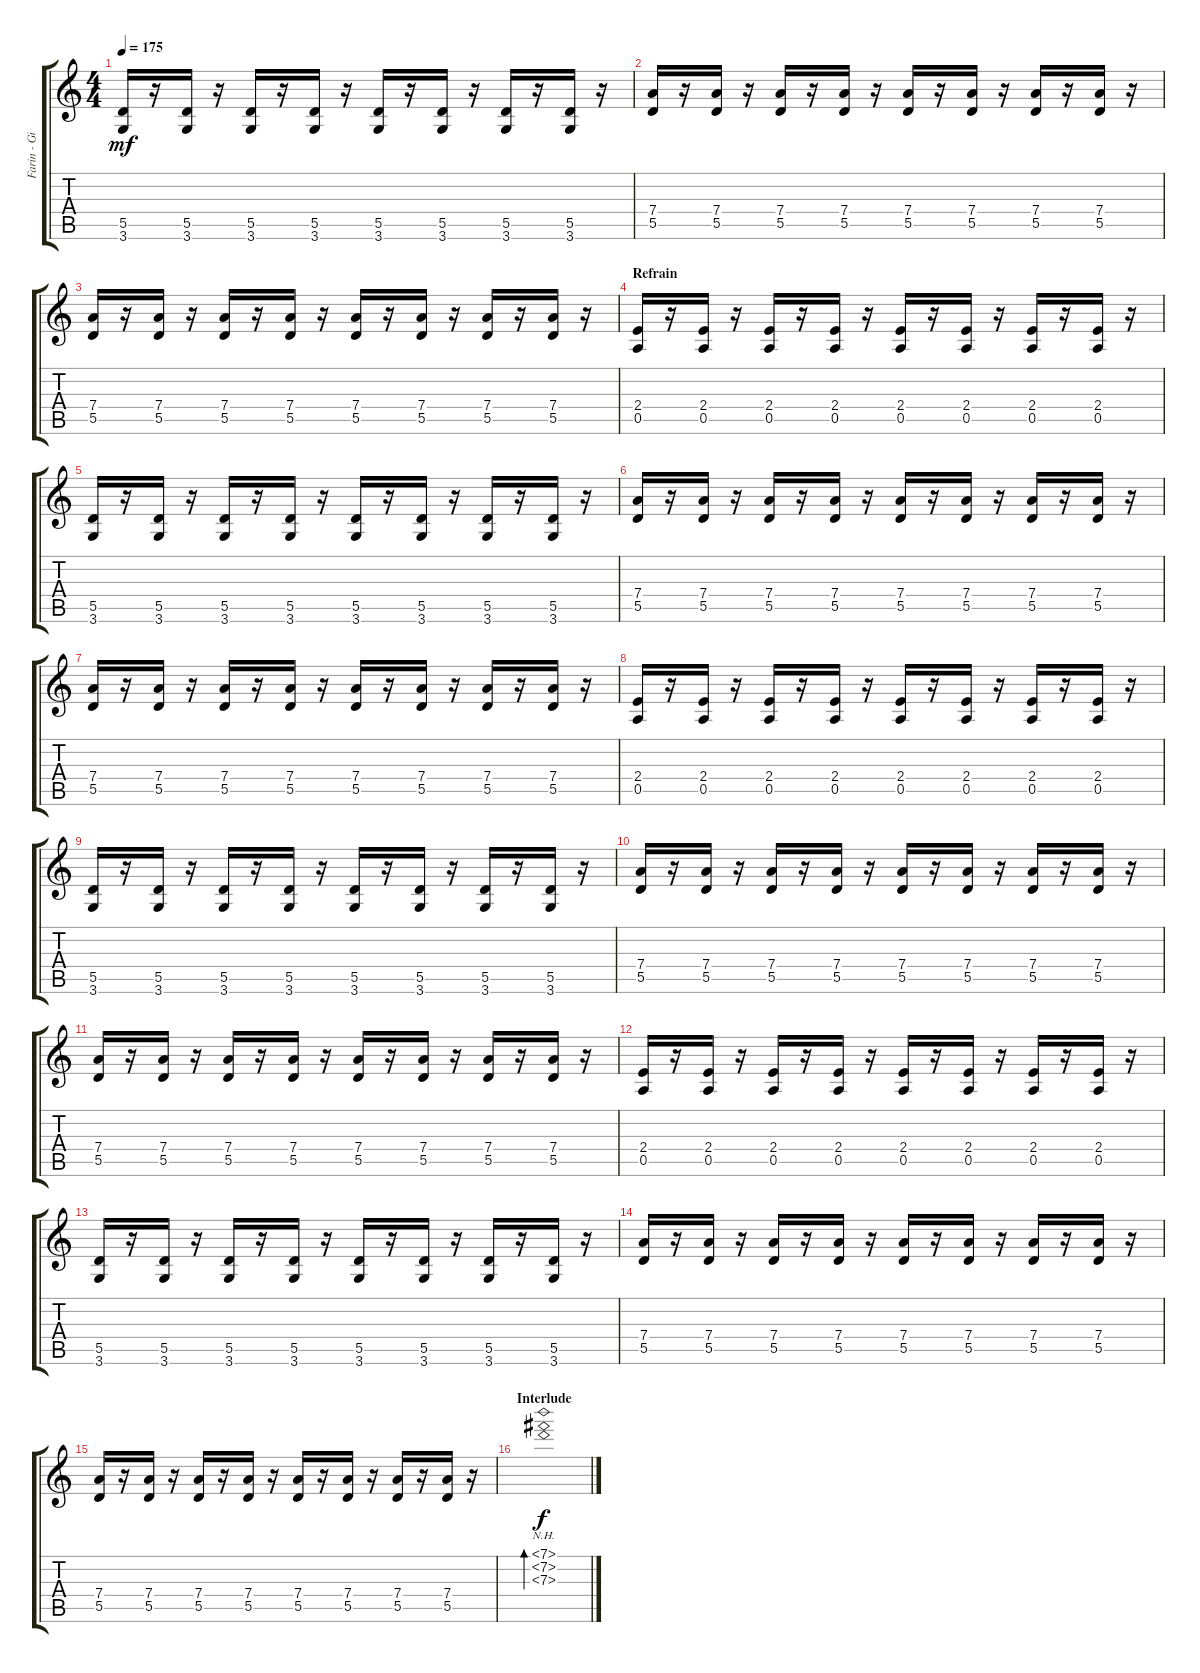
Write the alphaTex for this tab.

\track ("Farin - Gitarre I" "Farin - Gi") {instrument overdrivenguitar}
\staff {score tabs}
\tuning (E4 B3 G3 D3 A2 E2) {hide}
\ts (4 4)
\tempo 175
\clef g2
\ks c
(5.5 3.6).16{dy mf} r.16 (5.5 3.6).16 r.16 (5.5 3.6).16 r.16 (5.5 3.6).16 r.16 (5.5 3.6).16 r.16 (5.5 3.6).16 r.16 (5.5 3.6).16 r.16 (5.5 3.6).16 r.16 |
(7.4 5.5).16 r.16 (7.4 5.5).16 r.16 (7.4 5.5).16 r.16 (7.4 5.5).16 r.16 (7.4 5.5).16 r.16 (7.4 5.5).16 r.16 (7.4 5.5).16 r.16 (7.4 5.5).16 r.16 |
(7.4 5.5).16 r.16 (7.4 5.5).16 r.16 (7.4 5.5).16 r.16 (7.4 5.5).16 r.16 (7.4 5.5).16 r.16 (7.4 5.5).16 r.16 (7.4 5.5).16 r.16 (7.4 5.5).16 r.16 |
\section ("" "Refrain")
(2.4 0.5).16 r.16 (2.4 0.5).16 r.16 (2.4 0.5).16 r.16 (2.4 0.5).16 r.16 (2.4 0.5).16 r.16 (2.4 0.5).16 r.16 (2.4 0.5).16 r.16 (2.4 0.5).16 r.16 |
(5.5 3.6).16 r.16 (5.5 3.6).16 r.16 (5.5 3.6).16 r.16 (5.5 3.6).16 r.16 (5.5 3.6).16 r.16 (5.5 3.6).16 r.16 (5.5 3.6).16 r.16 (5.5 3.6).16 r.16 |
(7.4 5.5).16 r.16 (7.4 5.5).16 r.16 (7.4 5.5).16 r.16 (7.4 5.5).16 r.16 (7.4 5.5).16 r.16 (7.4 5.5).16 r.16 (7.4 5.5).16 r.16 (7.4 5.5).16 r.16 |
(7.4 5.5).16 r.16 (7.4 5.5).16 r.16 (7.4 5.5).16 r.16 (7.4 5.5).16 r.16 (7.4 5.5).16 r.16 (7.4 5.5).16 r.16 (7.4 5.5).16 r.16 (7.4 5.5).16 r.16 |
(2.4 0.5).16 r.16 (2.4 0.5).16 r.16 (2.4 0.5).16 r.16 (2.4 0.5).16 r.16 (2.4 0.5).16 r.16 (2.4 0.5).16 r.16 (2.4 0.5).16 r.16 (2.4 0.5).16 r.16 |
(5.5 3.6).16 r.16 (5.5 3.6).16 r.16 (5.5 3.6).16 r.16 (5.5 3.6).16 r.16 (5.5 3.6).16 r.16 (5.5 3.6).16 r.16 (5.5 3.6).16 r.16 (5.5 3.6).16 r.16 |
(7.4 5.5).16 r.16 (7.4 5.5).16 r.16 (7.4 5.5).16 r.16 (7.4 5.5).16 r.16 (7.4 5.5).16 r.16 (7.4 5.5).16 r.16 (7.4 5.5).16 r.16 (7.4 5.5).16 r.16 |
(7.4 5.5).16 r.16 (7.4 5.5).16 r.16 (7.4 5.5).16 r.16 (7.4 5.5).16 r.16 (7.4 5.5).16 r.16 (7.4 5.5).16 r.16 (7.4 5.5).16 r.16 (7.4 5.5).16 r.16 |
(2.4 0.5).16 r.16 (2.4 0.5).16 r.16 (2.4 0.5).16 r.16 (2.4 0.5).16 r.16 (2.4 0.5).16 r.16 (2.4 0.5).16 r.16 (2.4 0.5).16 r.16 (2.4 0.5).16 r.16 |
(5.5 3.6).16 r.16 (5.5 3.6).16 r.16 (5.5 3.6).16 r.16 (5.5 3.6).16 r.16 (5.5 3.6).16 r.16 (5.5 3.6).16 r.16 (5.5 3.6).16 r.16 (5.5 3.6).16 r.16 |
(7.4 5.5).16 r.16 (7.4 5.5).16 r.16 (7.4 5.5).16 r.16 (7.4 5.5).16 r.16 (7.4 5.5).16 r.16 (7.4 5.5).16 r.16 (7.4 5.5).16 r.16 (7.4 5.5).16 r.16 |
(7.4 5.5).16 r.16 (7.4 5.5).16 r.16 (7.4 5.5).16 r.16 (7.4 5.5).16 r.16 (7.4 5.5).16 r.16 (7.4 5.5).16 r.16 (7.4 5.5).16 r.16 (7.4 5.5).16 r.16 |
\section ("" "Interlude")
(7.1{nh} 7.2{nh} 7.3{nh}).1{bd 480 dy f instrument electricguitarjazz}
